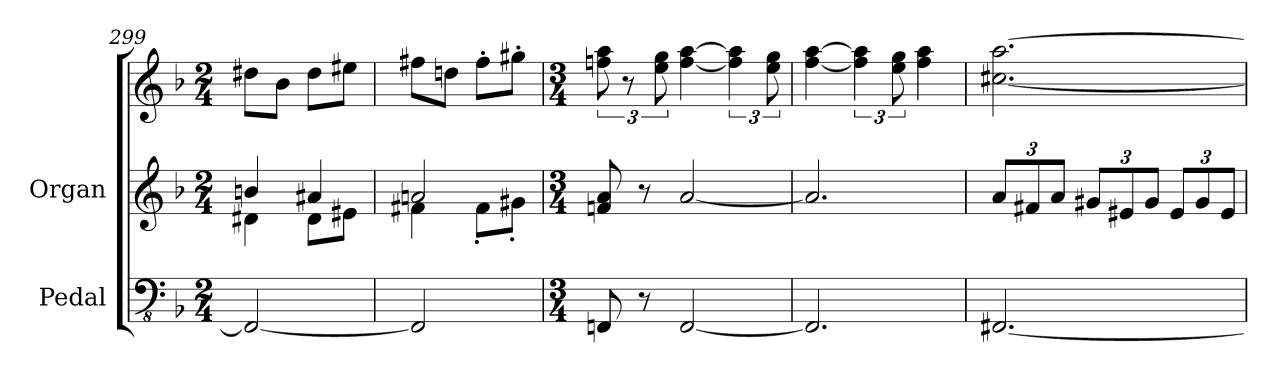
**kern	**kern	**kern
*part2	*part1	*part1
*staff3	*staff2	*staff1
*I"Pedal	*I"Organ	*
*clefFv4	*clefG2	*clefG2
*k[b-]	*k[b-]	*k[b-]
*M2/4	*M2/4	*M2/4
=299	=299	=299
*	*^	*
2FFF#/_	4bn/	4d#X\	8dd#X\L
.	.	.	8b-\J
.	4a#X/	8d#\L	8dd#\L
.	.	8e#X\J	8ee#X\J
=300	=300	=300	=300
2FFF#/]	2an/	4f#X\	8ff#X\L
.	.	.	8ddn\J
.	.	8f#'\L	8ff#'\L
.	.	8g#X'\J	8gg#X'\J
*	*v	*v	*
=301	=301	=301
*M3/4	*M3/4	*M3/4
8FFFn/	8fn/ 8a/	12ffn\ 12aa\
.	.	12r
8r	8r	.
.	.	12ee\ 12gg\
[2FFF/	[2a/	[4ff\ [4aa\
.	.	6ff\] 6aa\]
.	.	12ee\ 12gg\
=302	=302	=302
2.FFF/]	2.a/]	[4ff\ [4aa\
.	.	6ff\] 6aa\]
.	.	12ee\ 12gg\
.	.	4ff\ 4aa\
=303	=303	=303
*	*Xbrackettup	*
[2.FFF#X/	12a/L	[2.cc#X\ [2.aa\
.	12f#X/	.
.	12a/J	.
.	12g#X/L	.
.	12e#X/	.
.	12g#/J	.
.	12e#/L	.
.	12g#/	.
.	12e#/J	.
=	=	=
*-	*-	*-
